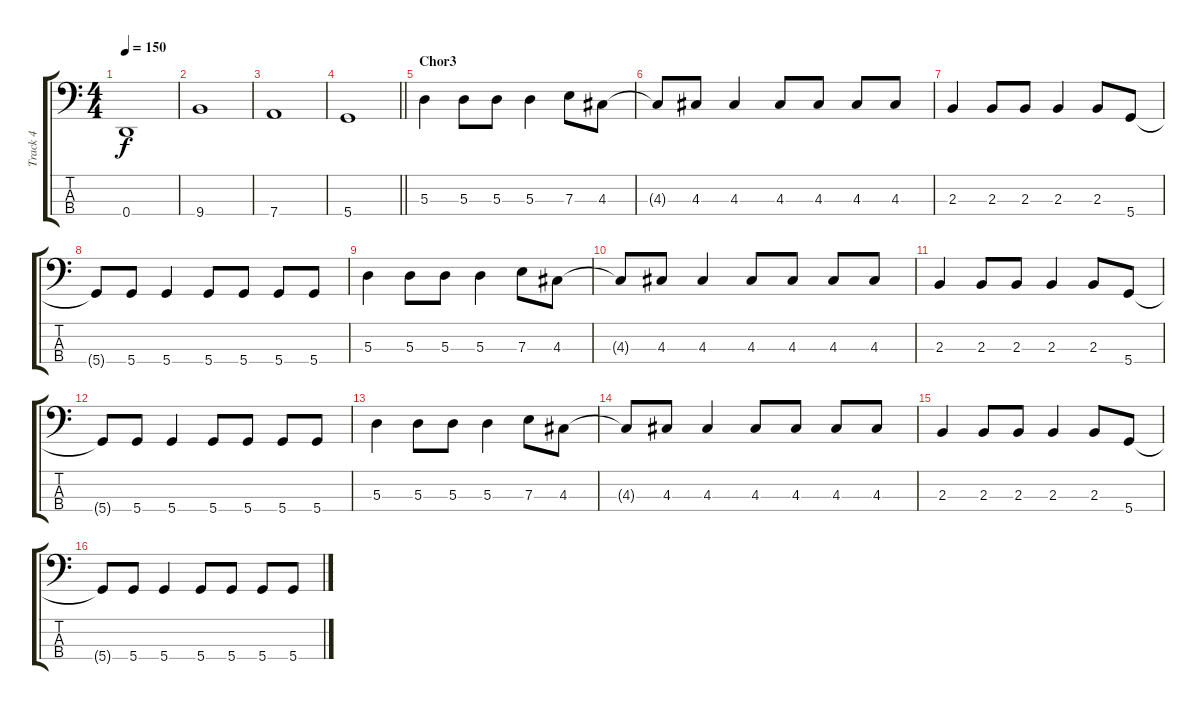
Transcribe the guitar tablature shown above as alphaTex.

\track ("Track 4" "Track 4") {instrument electricbassfinger}
\staff {score tabs}
\tuning (G2 D2 A1 D1) {hide}
\ts (4 4)
\tempo 150
\clef f4
\ks c
0.4.1{dy f} |
9.4.1 |
7.4.1 |
\barLineRight lightlight
5.4.1 |
\section ("" "Chor3")
5.3.4 5.3.8 5.3.8 5.3.4 7.3.8 4.3.8 |
4.3{t}.8 4.3.8 4.3.4 4.3.8 4.3.8 4.3.8 4.3.8 |
2.3.4 2.3.8 2.3.8 2.3.4 2.3.8 5.4.8 |
5.4{t}.8 5.4.8 5.4.4 5.4.8 5.4.8 5.4.8 5.4.8 |
5.3.4 5.3.8 5.3.8 5.3.4 7.3.8 4.3.8 |
4.3{t}.8 4.3.8 4.3.4 4.3.8 4.3.8 4.3.8 4.3.8 |
2.3.4 2.3.8 2.3.8 2.3.4 2.3.8 5.4.8 |
5.4{t}.8 5.4.8 5.4.4 5.4.8 5.4.8 5.4.8 5.4.8 |
5.3.4 5.3.8 5.3.8 5.3.4 7.3.8 4.3.8 |
4.3{t}.8 4.3.8 4.3.4 4.3.8 4.3.8 4.3.8 4.3.8 |
2.3.4 2.3.8 2.3.8 2.3.4 2.3.8 5.4.8 |
5.4{t}.8 5.4.8 5.4.4 5.4.8 5.4.8 5.4.8 5.4.8
